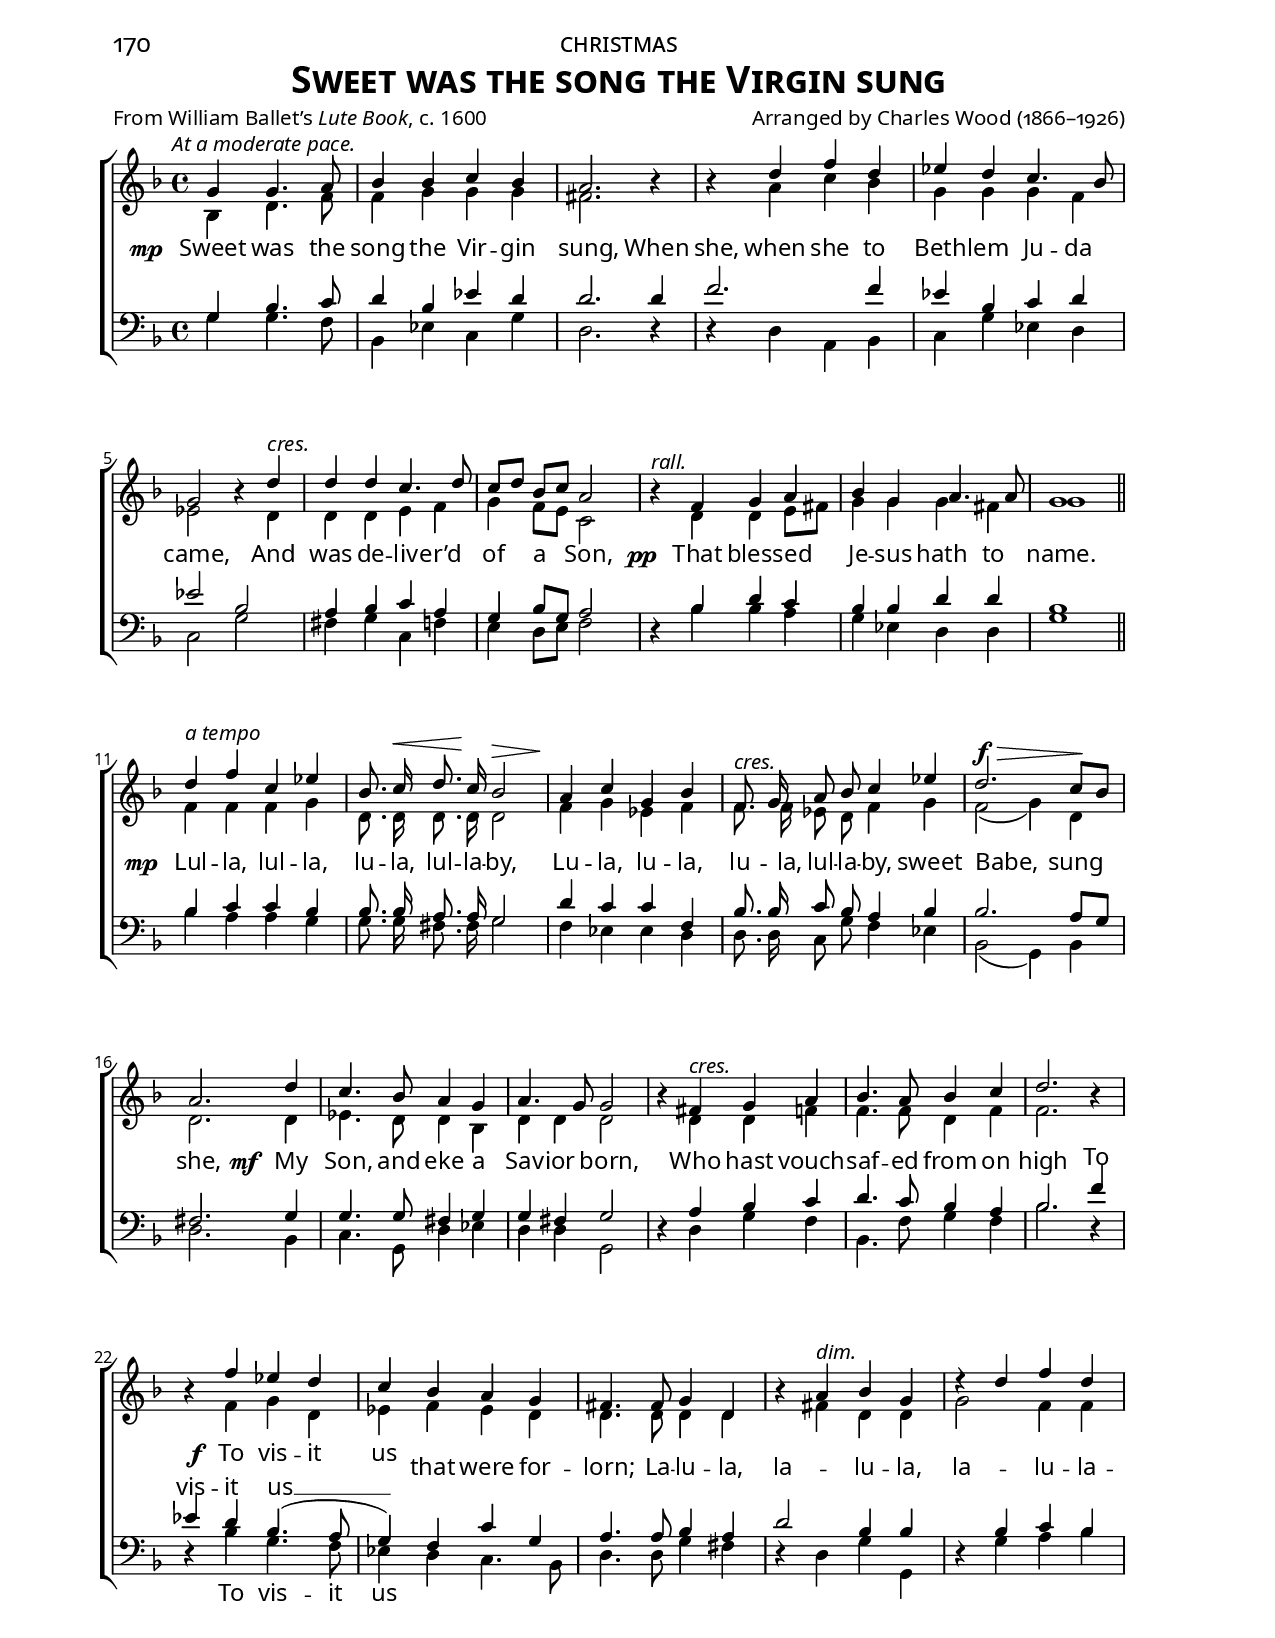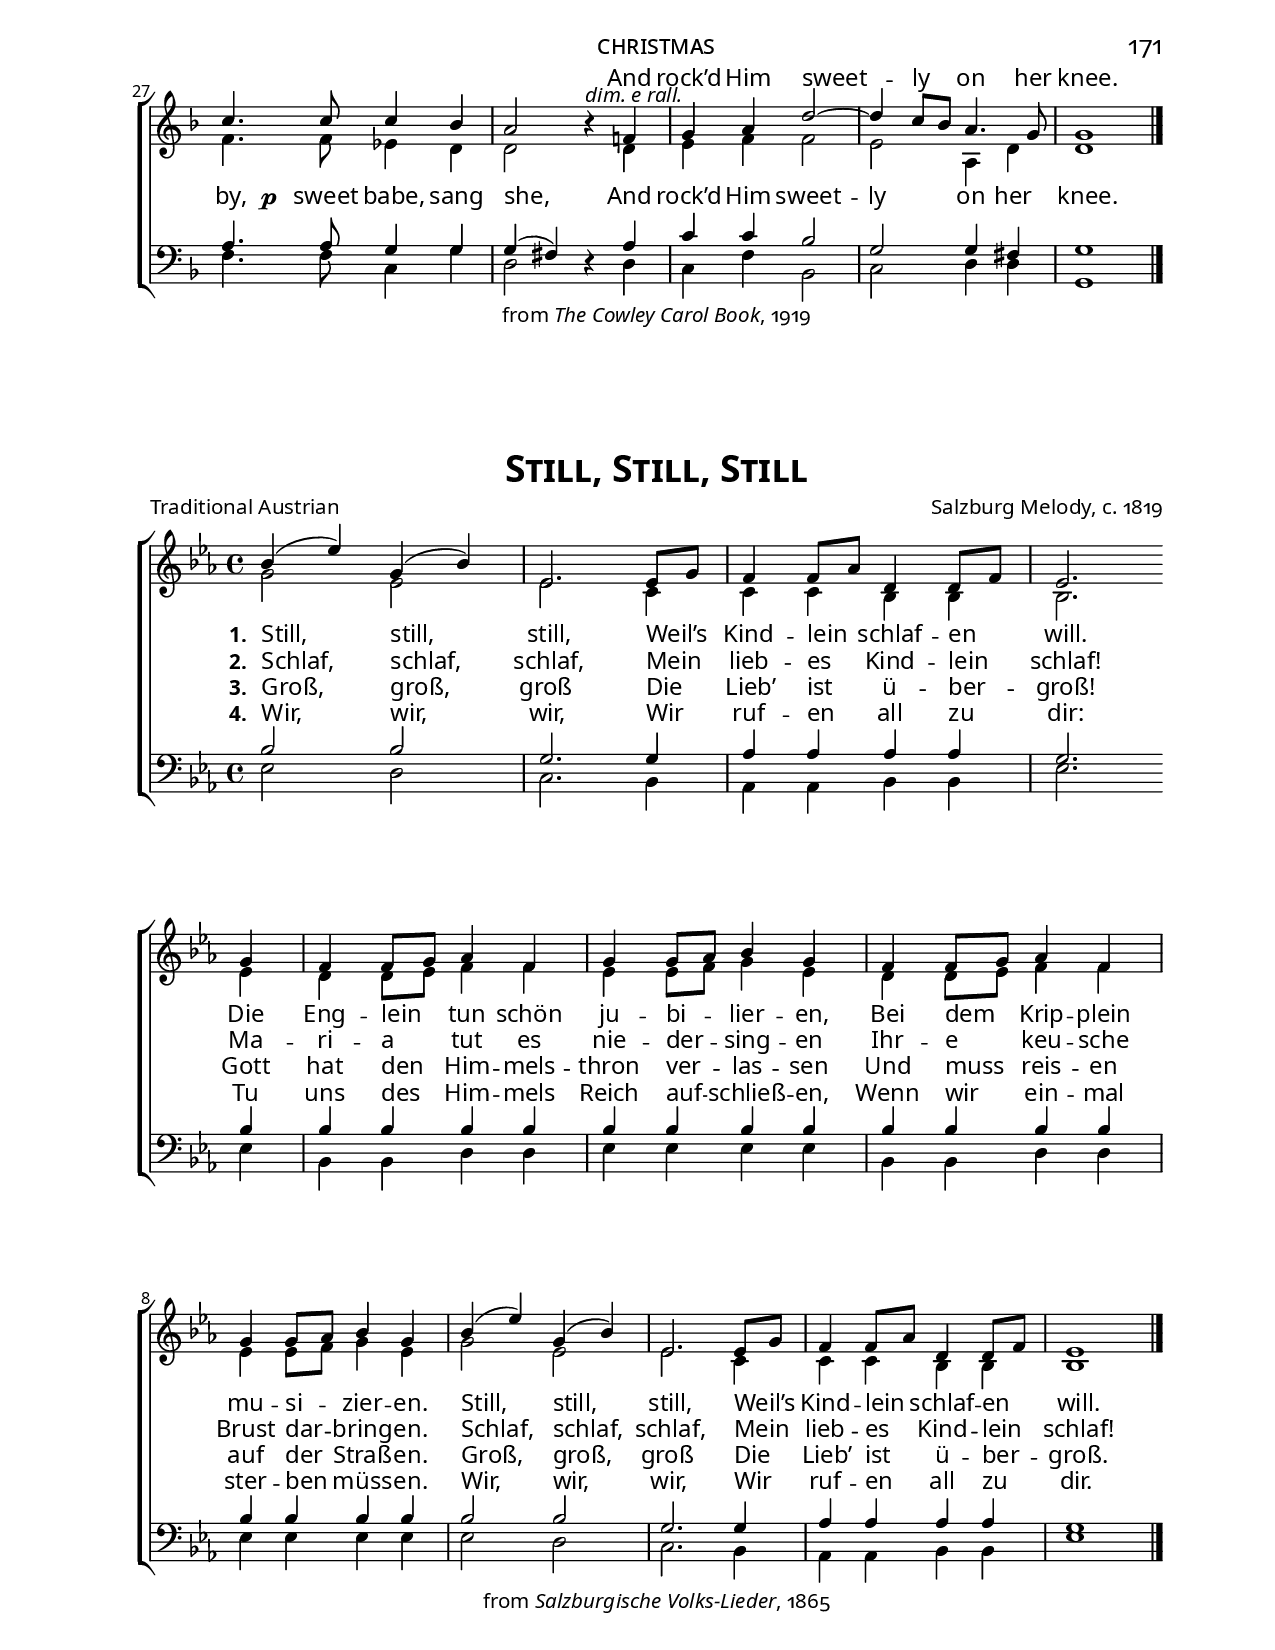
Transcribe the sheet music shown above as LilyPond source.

\version "2.14.2"
\include "util.ly"
\paper {
  print-all-headers = ##t
  paper-height = 11\in
  paper-width = 8.5\in
  indent = 0\in
  %system-system-spacing = #'((basic-distance . 10) (padding . 0))
  system-system-spacing =
    #'((basic-distance . 2)
       (minimum-distance . 0)
       (padding . -5)
       (stretchability . 100))
  score-markup-spacing =
    #'((basic-distance . 0)
       (minimum-distance . 0)
       (padding . 0.5)
       (stretchability . 0))
%{IF_LESSER
  markup-system-spacing #'stretchability = 50
  top-markup-spacing #'stretchability = 30
  last-bottom-spacing #'stretchability = 60
%}%END_IF_LESSER
  ragged-last-bottom = ##f
  ragged-bottom = ##f
  two-sided = ##t
  inner-margin = 1\in
  outer-margin = 0.75\in
  top-margin = 0.26\in
  bottom-margin = 0.25\in
  first-page-number = #170
  print-first-page-number = ##t
  headerLine = \markup{\override #'(font-name . "Garamond Premier Pro") \smallCapsOldStyle"christmas"}
  oddHeaderMarkup = \markup\fill-line{
     \override #'(font-name . "Garamond Premier Pro")\abs-fontsize #12.5
     \combine 
        \fill-line{"" \on-the-fly #print-page-number-check-first
        \oldStylePageNum""
        }
        \fill-line{\headerLine}
  }
  evenHeaderMarkup = \markup {
     \override #'(font-name . "Garamond Premier Pro")\abs-fontsize #12.5
     \combine
        \on-the-fly #print-page-number-check-first
        \oldStylePageNum""
        \fill-line{\headerLine}
  }
}
#(set-global-staff-size 18) \paper{ #(define fonts (make-pango-font-tree "Garamond Premier Pro" "Garamond Premier Pro" "Garamond Premier Pro" (/ 18 20))) }
%IF_NOT_LESSER
global = {
  \key f \major
  \time 4/4
  \autoBeamOff
  \override DynamicLineSpanner #'staff-padding = #0.0
  \override DynamicLineSpanner #'Y-extent = #'(-1 . 1)
}

sopMusic = \relative c' {
  \tempo \markup\medium\italic"At a moderate pace."
  \partial 2. g'4 g4. a8 |
  bes4 bes c bes |
  a2. b4\rest |
  b\rest d f d |
  
  ees d c4. bes8 |
  g2 bes4\rest d^\markup\italic"cres." |
  d d c4. d8 |
  c[ d] bes[ c] a2 |
  
  bes4\rest^\markup\italic"rall." f g a |
  bes g a4. a8 |
  g1 \bar "||"
  d'4^\markup\italic"a tempo" f c ees |
  
  bes8. c16^\< <<d8. {s8 s32 s32\!}>> c16 bes2^\> |
  a4\! c4 g bes |
  f8.^\markup\italic"cres." g16 a8 bes c4 ees |
  
  %page2
  d2.^\f^\> c8[\! bes] |
  a2. d4 |
  c4. bes8 a4 g |
  a4. g8 g2 |
  
  bes4\rest fis4^\markup\italic"cres." g a |
  bes4. a8 bes4 c |
  d2. b4\rest |
  b\rest f' ees d |
  
  c bes a g |
  fis4. fis8 g4 d |
  bes'4\rest a^\markup\italic"dim." bes g |
  d'4\rest d4 f d |
  
  c4. c8 c4 bes |
  a2 bes4\rest^\markup\italic"dim. e rall." f!4 |
  g a d2~ |
  d4 c8[ bes] a4. g8 |
  g1 \bar "|."
}
sopWords = \lyricmode {
  \repeat unfold 92 {\skip1}
  And rock’d Him sweet -- ly on her knee.
}

altoMusic = \relative c' {
  bes4 d4. f8 |
  f4 g g g |
  fis2. s4 |
  s a4 c bes |
  
  g g g f |
  ees2 s4 d4 |
  d d e f |
  g f8[ e] c2 |
  
  s4 d d e8[ fis] |
  g4 g g fis |
  g1 \bar "||"
  f4 f f g |
  
  d8. d16 d8. d16 d2 |
  f4 g ees f |
  f8. f16 ees8 d f4 g |
  
  %page2
  f2( g4) d |
  d2. d4 |
  ees4. d8 d4 bes |
  d d d2 |
  
  s4 d d f |
  f4. f8 d4 f |
  f2. s4 |
  s f g d |
  
  ees f ees d |
  d4. d8 d4 d |
  s fis d d |
  g2 f4 f |
  
  f4. f8 ees4 d |
  d2 s4 d |
  e f f2 |
  e a,4 d |
  d1 \bar "|."
}
dropLyrics =
{
    \override LyricText #'extra-offset = #'(0 . -2.0)
    \override LyricHyphen #'extra-offset = #'(0 . -2.0)
    \override LyricExtender #'extra-offset = #'(0 . -2.0)
}
altoWords = {
  \dropLyricsV
  \set stanza = \markup\dynamic"mp "
  \lyricmode {
    Sweet was the song the Vir -- gin 
    \set associatedVoice = "tenors"
    sung, When 
    \unset associatedVoice
    she, when she to Beth -- lem Ju -- da came,
    And was de -- liv -- er’d of a Son,
  }
  \set stanza = \markup\dynamic"  pp "
  \lyricmode{
    That bless -- ed Je -- sus hath \set associatedVoice = "sopranos" to "" name.
    \unset associatedVoice
  }
  \set stanza = \markup\dynamic"mp "
  \lyricmode{
    Lul -- la, lul -- la, lu -- la, lul -- la -- by,
    Lu -- la, lu -- la, lu -- la, lul -- la -- by, sweet
    
    %page2
    Babe, sung she,
  }
  \set stanza = \markup\dynamic" mf "
  \lyricmode{
    My Son, and eke a Sav -- ior born,
    Who hast vouch -- saf -- ed from on high
  }
  \set stanza = \markup\dynamic" f "
  \lyricmode{
    To vis -- it us
    \dropLyrics
    that were for -- lorn;
    \set associatedVoice = "tenors"
    La -- lu -- la, la -- lu --
    \unset associatedVoice
    la, la -- lu -- la --
    \dropLyricsV
    \set associatedVoice = "tenors"
    by,
  }
  \set stanza = \markup\dynamic"  p "
  \lyricmode{
    sweet babe, sang she,
    And rock’d Him sweet -- ly on her knee.
  }
}
altoWordsII = \lyricmode {
%\markup\italic
  \set stanza = #"2. "
  \set ignoreMelismata = ##t
}
altoWordsIII = \lyricmode {
  \set stanza = #"3. "
  \set ignoreMelismata = ##t
}
altoWordsIV = \lyricmode {
  \set stanza = #"4. "
  \set ignoreMelismata = ##t
}
altoWordsV = \lyricmode {
  \set stanza = #"5. "
  \set ignoreMelismata = ##t
}
altoWordsVI = \lyricmode {
  \set stanza = #"6. "
  \set ignoreMelismata = ##t
}
tenorMusic = \relative c' {
  g4 bes4. c8 |
  d4 bes ees d |
  d2. d4 f2. f4 |
  
  ees4 bes c d |
  ees2 bes |
  a4 bes c a |
  g bes8[ g] a2 |
  
  s4 bes d c |
  bes bes d d |
  bes1 \bar "||"
  bes4 c c bes |
  
  bes8. bes16 a8. a16 g2 |
  d'4 c c f, |
  bes8. bes16 c8 bes a4 bes |
  
  %page2
  bes2. a8[ g] |
  fis2. g4 |
  g4. g8 fis4 g |
  g fis g2 |
  
  s4 a bes c |
  d4. c8 bes4 a |
  bes2. f'4 ees d bes4.( a8 |
  
  g4) f c' g |
  a4. a8 bes4 a |
  d2 bes4 bes |
  s bes c bes |
  
  a4. a8 g4 g |
  g( fis) s a |
  c c bes2 |
  g g4 fis |
  g1 \bar "|."
}
tenorWords = \lyricmode {
  \repeat unfold 70 {\skip1}
  To vis -- it us __
}

bassMusic = \relative c {
  g'4 g4. f8 |
  bes,4 ees c g'|
  d2. d4\rest |
  d4\rest d a bes |
  
  c g' ees d |
  c2 g' |
  fis4 g c, f |
  e d8[ e] f2 |
  
  d4\rest bes' bes a |
  g ees d d |
  g1 \bar "||"
  
  bes4 a a g |
  
  g8. g16 fis8. fis16 g2 |
  f4 ees ees d |
  d8. d16 c8 g' f4 ees |
  
  %page2
  bes2( g4) bes |
  d2. bes4 |
  c4. g8 d'4 ees |
  d d g,2 |
  
  d'4\rest d g f |
  bes,4. f'8 g4 f |
  bes2. d,4\rest |
  d\rest bes'4 g4. f8 |
  
  ees4 d c4. bes8 |
  d4. d8 g4 fis |
  d4\rest d g g, |
  d'4\rest g a bes |
  
  f4. f8 c4 g' |
  d2 d4\rest d |
  c f bes,2 |
  c d4 d |
  g,1 \bar "|."
}
bassWords = \lyricmode {
  \repeat unfold 70 {\skip1}
  To vis -- it us
}

pianoRH = \relative c' {
  
}
pianoLH = \relative c' {
  
}

\score {
  <<
   \new ChoirStaff <<
    \new Staff = women <<
      \new Voice = "sopranos" { \voiceOne << \global \sopMusic >> }
      \new Voice = "altos" { \voiceTwo << \global \altoMusic >> }
    >>
   \new Staff = men <<
      \clef bass
      \new Voice = "tenors" { \voiceOne << \global \tenorMusic >> }
      \new Voice = "basses" { \voiceTwo << \global \bassMusic >> }
    >>
    \new Lyrics \with { alignAboveContext = #"women" \override VerticalAxisGroup #'nonstaff-relatedstaff-spacing = #'((basic-distance . 1))} \lyricsto "sopranos" \sopWords
    \new Lyrics = "altosVI"  \with { alignBelowContext = #"women" } \lyricsto "altos" \altoWordsVI
    \new Lyrics = "altosV"  \with { alignBelowContext = #"women" } \lyricsto "altos" \altoWordsV
    \new Lyrics = "altosIV"  \with { alignBelowContext = #"women" } \lyricsto "altos" \altoWordsIV
    \new Lyrics = "altosIII"  \with { alignBelowContext = #"women" } \lyricsto "altos" \altoWordsIII
    \new Lyrics = "altosII"  \with { alignBelowContext = #"women" } \lyricsto "altos" \altoWordsII
    \new Lyrics = "altos"  \with { alignBelowContext = #"women" \override VerticalAxisGroup #'nonstaff-relatedstaff-spacing = #'((basic-distance . 1))} \lyricsto "altos" \altoWords
    \new Lyrics \with { alignAboveContext = #"men" \override VerticalAxisGroup #'nonstaff-relatedstaff-spacing = #'((basic-distance . 1)) } \lyricsto "tenors" \tenorWords
    \new Lyrics \with { alignBelowContext = #"men" } \lyricsto "basses" \bassWords
  >>
%    \new PianoStaff << \new Staff { \new Voice { \pianoRH } } \new Staff { \clef "bass" \pianoLH } >>
  >>
  \layout {
  \context {
    \Lyrics
    \override LyricText #'font-size = #1.3
  }
    \context {
      \Score
      %\override SpacingSpanner #'base-shortest-duration = #(ly:make-moment 1 8)
      %\override SpacingSpanner #'common-shortest-duration = #(ly:make-moment 1 4)
    }
    \context {
      % Remove all empty staves
      % \Staff \RemoveEmptyStaves \override VerticalAxisGroup #'remove-first = ##t
    }
    \context {
      \Lyrics
      \override LyricText #'X-offset = #center-on-word
    }
  }
  \header {
    title = \markup{\override #'(font-name . "Garamond Premier Pro Semibold"){ \abs-fontsize #18 \smallCapsOldStyle"Sweet was the song the Virgin sung"}}
    poet = \markup\concat{"From William Ballet’s " \italic"Lute Book" ", c. 1600"}
    composer = \markup\oldStyleNum"Arranged by Charles Wood (1866–1926)"
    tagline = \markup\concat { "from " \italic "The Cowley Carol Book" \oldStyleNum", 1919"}
  }
}
\markup\fill-line{\concat { "from " \italic "The Cowley Carol Book" \oldStyleNum", 1919"}}
\markup\vspace#4
%END_IF_NOT_LESSER




















global = {
  \key ees \major
  \time 4/4
  \autoBeamOff
  \override DynamicLineSpanner #'staff-padding = #0.0
  \override DynamicLineSpanner #'Y-extent = #'(-1 . 1)
}

sopMusic = \relative c'' {
  bes4( ees) g,( bes) |
  ees,2. ees8[ g] |
  f4 f8[ aes] d,4 d8[ f] |
  ees2. \bar""\break g4 |
  
  f4 f8[ g] aes4 f |
  g g8[ aes] bes4 g |
  f f8[ g] aes4 f |
  g g8[ aes] bes4 g |
  
  bes( ees) g,( bes) |
  ees,2. ees8[ g] |
  f4 f8[ aes] d,4 d8[ f] |
  ees1 \bar "|."
}
sopWords = \lyricmode {
  
}

altoMusic = \relative c' {
  g'2 ees |
  ees2. c4 |
  c c4 bes4 bes |
  bes2. ees4 |
  
  d4 d8[ ees] f4 f |
  ees ees8[ f] g4 ees |
  d d8[ ees] f4 f |
  ees ees8[ f] g4 ees |
  
  g2 ees |
  ees2. c4 |
  c c4 bes4 bes |
  bes1 \bar "|."
}
altoWords = \lyricmode {
  \dropLyricsIX
  \set stanza = #"1. "
  Still, still, still,
  Weil’s Kind -- lein schlaf -- en will.
  Die Eng -- lein tun schön ju -- bi -- lier -- en,
  Bei dem Krip -- plein mu -- si -- zier -- en.
  Still, still, still,
  Weil’s Kind -- lein schlaf -- en will.
}
altoWordsII = \lyricmode {
  \dropLyricsIX
%\markup\italic
  \set stanza = #"2. "
  Schlaf, schlaf, schlaf,
  Mein lieb -- es Kind -- lein schlaf!
  Ma -- ri -- a tut es nie -- der -- sing -- en
  Ihr -- e keu -- sche Brust dar -- bring -- en.
  Schlaf, schlaf, schlaf,
  Mein lieb -- es Kind -- lein schlaf!
}
altoWordsIII = \lyricmode {
  \dropLyricsIX
  \set stanza = #"3. "
  Groß, groß, groß
  Die Lieb’ ist ü -- ber -- groß!
  Gott hat den Him -- mels -- thron ver -- las -- sen
  Und muss reis -- en auf der Straß -- en.
  Groß, groß, groß
  Die Lieb’ ist ü -- ber -- groß.
}
altoWordsIV = \lyricmode {
  \dropLyricsIX
  \set stanza = #"4. "
  Wir, wir, wir,
  Wir ruf -- en all zu dir:
  Tu uns des Him -- mels Reich auf -- schließ -- en,
  Wenn wir ein -- mal ster -- ben müss -- en.
  Wir, wir, wir,
  Wir ruf -- en all zu dir.
}
altoWordsV = \lyricmode {
  \set stanza = #"5. "
  \set ignoreMelismata = ##t
}
altoWordsVI = \lyricmode {
  \set stanza = #"6. "
  \set ignoreMelismata = ##t
}
tenorMusic = \relative c' {
  bes2 bes |
  g2. g4 |
  aes4 aes4 aes4 aes |
  g2. bes4 |
  
  bes bes bes bes |
  bes bes bes bes |
  bes bes bes bes |
  bes bes bes bes |
  
  bes2 bes |
  g2. g4 |
  aes4 aes4 aes4 aes |
  g1 \bar "|."
}
tenorWords = \lyricmode {

}

bassMusic = \relative c {
  ees2 d |
  c2. bes4 |
  aes aes4 bes4 bes |
  ees2. ees4 |
  
  bes4 bes d d |
  ees ees ees ees |
  bes bes d d |
  ees ees ees ees |
  
  ees2 d |
  c2. bes4 |
  aes aes4 bes4 bes |
  ees1 \bar "|."
}
bassWords = \lyricmode {

}

pianoRH = \relative c' {
  
}
pianoLH = \relative c' {
  
}

\score {
  <<
   \new ChoirStaff <<
    \new Staff = women <<
      \new Voice = "sopranos" { \voiceOne << \global \sopMusic >> }
      \new Voice = "altos" { \voiceTwo << \global \altoMusic >> }
    >>
    \new Lyrics \with { alignAboveContext = #"women" \override VerticalAxisGroup #'nonstaff-relatedstaff-spacing = #'((basic-distance . 1))} \lyricsto "sopranos" \sopWords
    \new Lyrics = "altosVI"  \with { alignBelowContext = #"women" } \lyricsto "sopranos" \altoWordsVI
    \new Lyrics = "altosV"  \with { alignBelowContext = #"women" } \lyricsto "sopranos" \altoWordsV
    \new Lyrics = "altosIV"  \with { alignBelowContext = #"women" } \lyricsto "sopranos" \altoWordsIV
    \new Lyrics = "altosIII"  \with { alignBelowContext = #"women" } \lyricsto "sopranos" \altoWordsIII
    \new Lyrics = "altosII"  \with { alignBelowContext = #"women" } \lyricsto "sopranos" \altoWordsII
    \new Lyrics = "altos"  \with { alignBelowContext = #"women" \override VerticalAxisGroup #'nonstaff-relatedstaff-spacing = #'((padding . -0.5)) } \lyricsto "sopranos" \altoWords
   \new Staff = men <<
      \clef bass
      \new Voice = "tenors" { \voiceOne << \global \tenorMusic >> }
      \new Voice = "basses" { \voiceTwo << \global \bassMusic >> }
    >>
    \new Lyrics \with { alignAboveContext = #"men" \override VerticalAxisGroup #'nonstaff-relatedstaff-spacing = #'((basic-distance . 1)) } \lyricsto "tenors" \tenorWords
    \new Lyrics \with { alignBelowContext = #"men" \override VerticalAxisGroup #'nonstaff-relatedstaff-spacing = #'((basic-distance . 1)) } \lyricsto "basses" \bassWords
  >>
%    \new PianoStaff << \new Staff { \new Voice { \pianoRH } } \new Staff { \clef "bass" \pianoLH } >>
  >>
  \layout {
  \context {
    \Lyrics
    \override LyricText #'font-size = #1.3
  }
    \context {
      \Score
      %\override SpacingSpanner #'base-shortest-duration = #(ly:make-moment 1 8)
      %\override SpacingSpanner #'common-shortest-duration = #(ly:make-moment 1 4)
    }
    \context {
      % Remove all empty staves
      % \Staff \RemoveEmptyStaves \override VerticalAxisGroup #'remove-first = ##t
    }
    \context {
      \Lyrics
      \override LyricText #'X-offset = #center-on-word
    }
  }
  \header {
    title = \markup{\override #'(font-name . "Garamond Premier Pro Semibold"){ \abs-fontsize #18 \smallCapsOldStyle"Still, Still, Still"}}
    poet = \markup\oldStyleNum"Traditional Austrian"
    composer = \markup\oldStyleNum"Salzburg Melody, c. 1819"
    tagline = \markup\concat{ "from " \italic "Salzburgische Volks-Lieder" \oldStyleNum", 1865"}
  }
}
\header {
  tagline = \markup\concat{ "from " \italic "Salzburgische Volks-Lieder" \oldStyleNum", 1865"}
}

